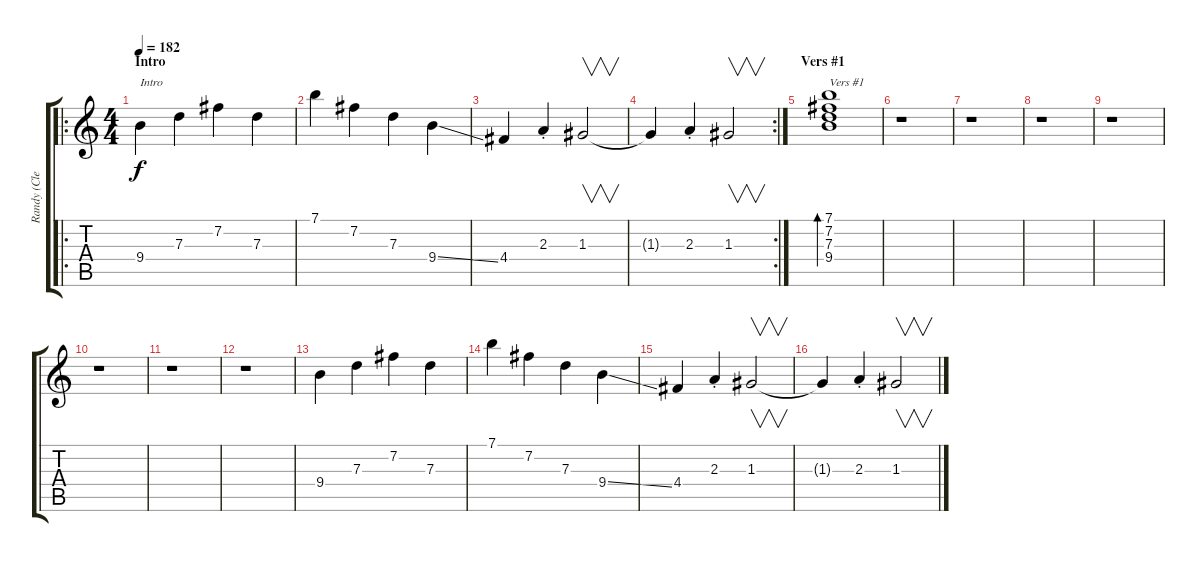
\track ("Randy (Clean Guitar)" "Randy (Cle") {instrument acousticguitarsteel}
\staff {score tabs}
\tuning (E4 B3 G3 D3 A2 D2) {hide}
\ro
\ts (4 4)
\section ("" "Intro")
\tempo 182
\clef g2
\ks c
9.4.4{txt "Intro" dy f instrument acousticguitarsteel} 7.3.4 7.2.4 7.3.4 |
7.1.4 7.2.4 7.3.4 9.4{ss}.4 |
4.4.4 2.3{st}.4 1.3.2{v} |
\rc 2
1.3{t}.4 2.3{st}.4 1.3.2{v} |
\section ("" "Vers #1")
(7.1 7.2 7.3 9.4).1{bd 120 txt "Vers #1"} |
r.1 |
r.1 |
r.1 |
r.1 |
r.1 |
r.1 |
r.1 |
9.4.4 7.3.4 7.2.4 7.3.4 |
7.1.4 7.2.4 7.3.4 9.4{ss}.4 |
4.4.4 2.3{st}.4 1.3.2{v} |
1.3{t}.4 2.3{st}.4 1.3.2{v}
